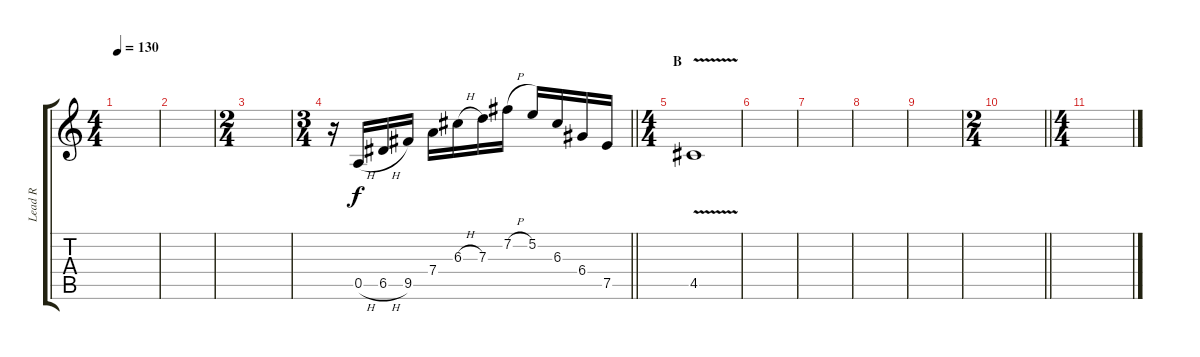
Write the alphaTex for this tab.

\track ("Lead R" "Lead R") {instrument overdrivenguitar}
\staff {score tabs}
\tuning (E4 B3 G3 D3 A2 E2) {hide}
\ts (4 4)
\tempo 130
\clef g2
\ks c
|
|
\ts (2 4)
|
\ts (3 4)
\barLineRight lightlight
r.16 0.5{h}.16 6.5{h}.16 9.5.16 7.4.16 6.3{h}.16 7.3.16 7.2{h}.16 5.2.16 6.3.16 6.4.16 7.5.16 |
\ts (4 4)
\section ("" "B")
4.5{v}.1{volume 0} |
|
|
|
|
\ts (2 4)
\barLineRight lightlight
|
\ts (4 4)
